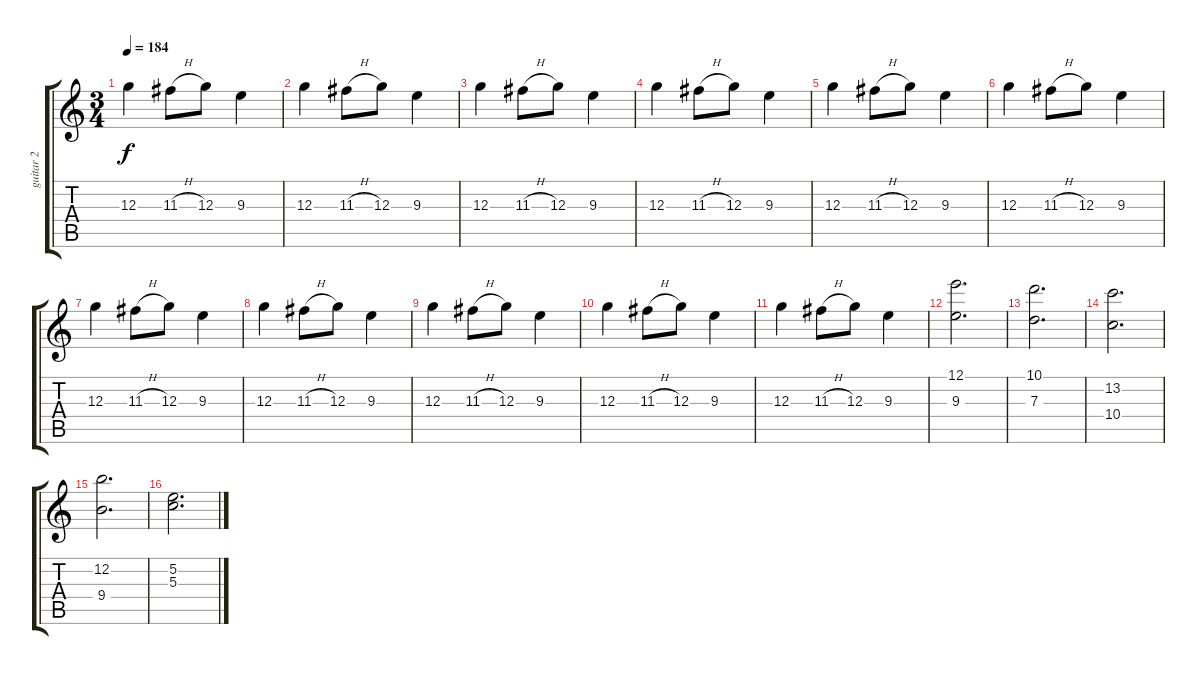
\track ("guitar 2" "guitar 2") {instrument overdrivenguitar}
\staff {score tabs}
\tuning (E4 B3 G3 D3 A2 E2) {hide}
\ts (3 4)
\tempo 184
\clef g2
\ks c
12.3.4{dy f volume 16 instrument overdrivenguitar} 11.3{h}.8 12.3.8 9.3.4 |
12.3.4 11.3{h}.8 12.3.8 9.3.4 |
12.3.4 11.3{h}.8 12.3.8 9.3.4 |
12.3.4 11.3{h}.8 12.3.8 9.3.4 |
12.3.4 11.3{h}.8 12.3.8 9.3.4 |
12.3.4 11.3{h}.8 12.3.8 9.3.4 |
12.3.4 11.3{h}.8 12.3.8 9.3.4 |
12.3.4{volume 0} 11.3{h}.8 12.3.8 9.3.4 |
12.3.4 11.3{h}.8 12.3.8 9.3.4 |
12.3.4 11.3{h}.8 12.3.8 9.3.4 |
12.3.4 11.3{h}.8 12.3.8 9.3.4 |
(12.1 9.3).2{d volume 13 instrument overdrivenguitar} |
(10.1 7.3).2{d} |
(13.2 10.4).2{d} |
(12.2 9.4).2{d} |
(5.2 5.3).2{d}
